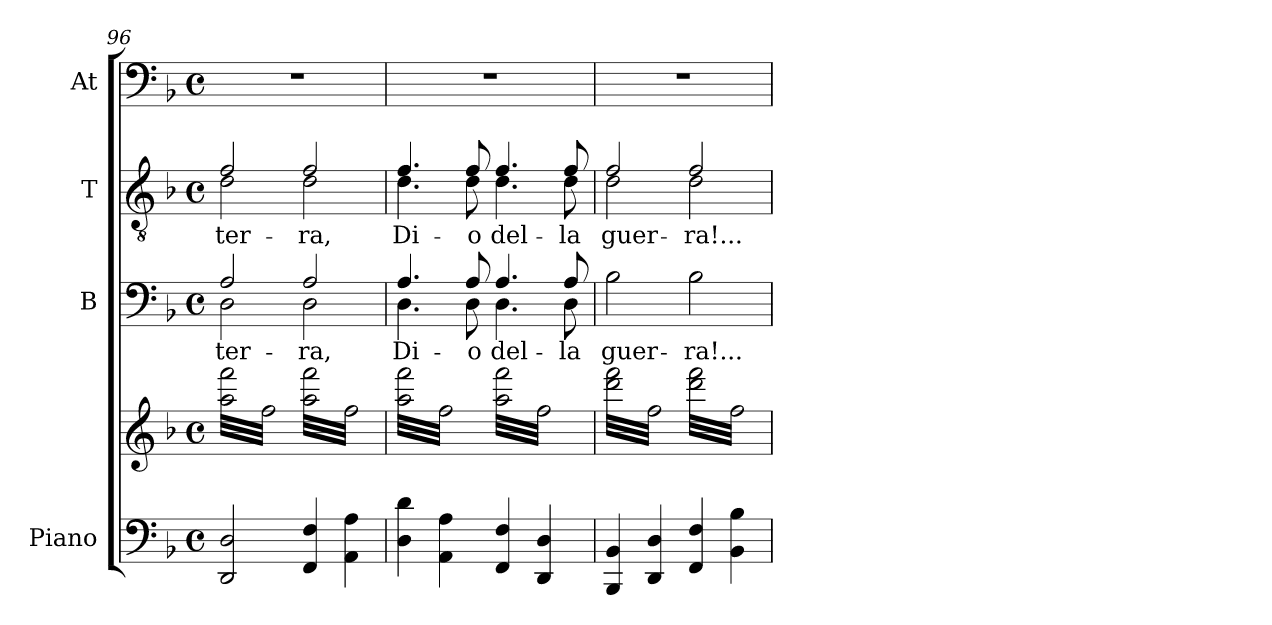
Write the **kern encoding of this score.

**kern	**kern	**kern	**text	**kern	**text	**kern
*part4	*part4	*part3	*part3	*part2	*part2	*part1
*staff5	*staff4	*staff3	*staff3	*staff2	*staff2	*staff1
*I"Piano	*	*I"B	*	*I"T	*	*I"At
*I'Pno	*	*I'B	*	*I'T	*	*I'At
*clefF4	*clefG2	*clefF4	*	*clefGv2	*	*clefF4
*k[b-]	*k[b-]	*k[b-]	*	*k[b-]	*	*k[b-]
*M4/4	*M4/4	*M4/4	*	*M4/4	*	*M4/4
*met(c)	*met(c)	*met(c)	*	*met(c)	*	*met(c)
=96	=96	=96	=96	=96	=96	=96
*	*	*^	*	*	*	*
!	!	!	!	!LO:LY:b	!	!LO:LY:b	!
*	*	*	*	*	*^	*	*
*	*tremolo	*	*	*	*	*	*	*
2DD/ 2D/	32aa\ 32fff\LLL	2A!/	2D\	ter-	2f/	2d!\	ter-	1r
.	32ff\	.	.	.	.	.	.	.
.	32aa\ 32fff\	.	.	.	.	.	.	.
.	32ff\	.	.	.	.	.	.	.
.	32aa\ 32fff\	.	.	.	.	.	.	.
.	32ff\	.	.	.	.	.	.	.
.	32aa\ 32fff\	.	.	.	.	.	.	.
.	32ff\	.	.	.	.	.	.	.
.	32aa\ 32fff\	.	.	.	.	.	.	.
.	32ff\	.	.	.	.	.	.	.
.	32aa\ 32fff\	.	.	.	.	.	.	.
.	32ff\	.	.	.	.	.	.	.
.	32aa\ 32fff\	.	.	.	.	.	.	.
.	32ff\	.	.	.	.	.	.	.
.	32aa\ 32fff\	.	.	.	.	.	.	.
.	32ff\JJJ	.	.	.	.	.	.	.
!	!	!	!	!LO:LY:b	!	!	!LO:LY:b	!
4FF/ 4F/	32aa\ 32fff\LLL	2A!/	2D\	-ra,	2f/	2d!\	-ra,	.
.	32ff\	.	.	.	.	.	.	.
.	32aa\ 32fff\	.	.	.	.	.	.	.
.	32ff\	.	.	.	.	.	.	.
.	32aa\ 32fff\	.	.	.	.	.	.	.
.	32ff\	.	.	.	.	.	.	.
.	32aa\ 32fff\	.	.	.	.	.	.	.
.	32ff\	.	.	.	.	.	.	.
4AA\ 4A\	32aa\ 32fff\	.	.	.	.	.	.	.
.	32ff\	.	.	.	.	.	.	.
.	32aa\ 32fff\	.	.	.	.	.	.	.
.	32ff\	.	.	.	.	.	.	.
.	32aa\ 32fff\	.	.	.	.	.	.	.
.	32ff\	.	.	.	.	.	.	.
.	32aa\ 32fff\	.	.	.	.	.	.	.
.	32ff\JJJ	.	.	.	.	.	.	.
=97	=97	=97	=97	=97	=97	=97	=97	=97
!	!	!	!	!LO:LY:b	!	!	!LO:LY:b	!
4D\ 4d\	32aa\ 32fff\LLL	4.A!/	4.D\	Di-	4.f/	4.d!\	Di-	1r
.	32ff\	.	.	.	.	.	.	.
.	32aa\ 32fff\	.	.	.	.	.	.	.
.	32ff\	.	.	.	.	.	.	.
.	32aa\ 32fff\	.	.	.	.	.	.	.
.	32ff\	.	.	.	.	.	.	.
.	32aa\ 32fff\	.	.	.	.	.	.	.
.	32ff\	.	.	.	.	.	.	.
4AA\ 4A\	32aa\ 32fff\	.	.	.	.	.	.	.
.	32ff\	.	.	.	.	.	.	.
.	32aa\ 32fff\	.	.	.	.	.	.	.
.	32ff\	.	.	.	.	.	.	.
!	!	!	!	!LO:LY:b	!	!	!LO:LY:b	!
.	32aa\ 32fff\	8A!/	8D\	-o	8f/	8d!\	-o	.
.	32ff\	.	.	.	.	.	.	.
.	32aa\ 32fff\	.	.	.	.	.	.	.
.	32ff\JJJ	.	.	.	.	.	.	.
!	!	!	!	!LO:LY:b	!	!	!LO:LY:b	!
4FF/ 4F/	32aa\ 32fff\LLL	4.A!/	4.D\	del-	4.f/	4.d!\	del-	.
.	32ff\	.	.	.	.	.	.	.
.	32aa\ 32fff\	.	.	.	.	.	.	.
.	32ff\	.	.	.	.	.	.	.
.	32aa\ 32fff\	.	.	.	.	.	.	.
.	32ff\	.	.	.	.	.	.	.
.	32aa\ 32fff\	.	.	.	.	.	.	.
.	32ff\	.	.	.	.	.	.	.
4DD/ 4D/	32aa\ 32fff\	.	.	.	.	.	.	.
.	32ff\	.	.	.	.	.	.	.
.	32aa\ 32fff\	.	.	.	.	.	.	.
.	32ff\	.	.	.	.	.	.	.
!	!	!	!	!LO:LY:b	!	!	!LO:LY:b	!
.	32aa\ 32fff\	8A!/	8D\	-la	8f/	8d!\	-la	.
.	32ff\	.	.	.	.	.	.	.
.	32aa\ 32fff\	.	.	.	.	.	.	.
.	32ff\JJJ	.	.	.	.	.	.	.
=98	=98	=98	=98	=98	=98	=98	=98	=98
!	!	!	!	!LO:LY:b	!	!	!LO:LY:b	!
*	*	*v	*v	*	*	*	*	*
4BBB-/ 4BB-/	32ddd\ 32fff\LLL	2B-\	guer-	2f/	2d!\	guer-	1r
.	32ff\	.	.	.	.	.	.
.	32ddd\ 32fff\	.	.	.	.	.	.
.	32ff\	.	.	.	.	.	.
.	32ddd\ 32fff\	.	.	.	.	.	.
.	32ff\	.	.	.	.	.	.
.	32ddd\ 32fff\	.	.	.	.	.	.
.	32ff\	.	.	.	.	.	.
4DD/ 4D/	32ddd\ 32fff\	.	.	.	.	.	.
.	32ff\	.	.	.	.	.	.
.	32ddd\ 32fff\	.	.	.	.	.	.
.	32ff\	.	.	.	.	.	.
.	32ddd\ 32fff\	.	.	.	.	.	.
.	32ff\	.	.	.	.	.	.
.	32ddd\ 32fff\	.	.	.	.	.	.
.	32ff\JJJ	.	.	.	.	.	.
!	!	!	!LO:LY:b	!	!	!LO:LY:b	!
4FF/ 4F/	32ddd\ 32fff\LLL	2B-\	-ra!...	2f/	2d!\	-ra!...	.
.	32ff\	.	.	.	.	.	.
.	32ddd\ 32fff\	.	.	.	.	.	.
.	32ff\	.	.	.	.	.	.
.	32ddd\ 32fff\	.	.	.	.	.	.
.	32ff\	.	.	.	.	.	.
.	32ddd\ 32fff\	.	.	.	.	.	.
.	32ff\	.	.	.	.	.	.
4BB-\ 4B-\	32ddd\ 32fff\	.	.	.	.	.	.
.	32ff\	.	.	.	.	.	.
.	32ddd\ 32fff\	.	.	.	.	.	.
.	32ff\	.	.	.	.	.	.
.	32ddd\ 32fff\	.	.	.	.	.	.
.	32ff\	.	.	.	.	.	.
.	32ddd\ 32fff\	.	.	.	.	.	.
.	32ff\JJJ	.	.	.	.	.	.
*	*Xtremolo	*	*	*	*	*	*
.	.	.	.	.	.	.	.
.	.	.	.	.	.	.	.
.	.	.	.	.	.	.	.
.	.	.	.	.	.	.	.
.	.	.	.	.	.	.	.
.	.	.	.	.	.	.	.
.	.	.	.	.	.	.	.
.	.	.	.	.	.	.	.
*	*	*	*	*v	*v	*	*
=	=	=	=	=	=	=
*-	*-	*-	*-	*-	*-	*-
